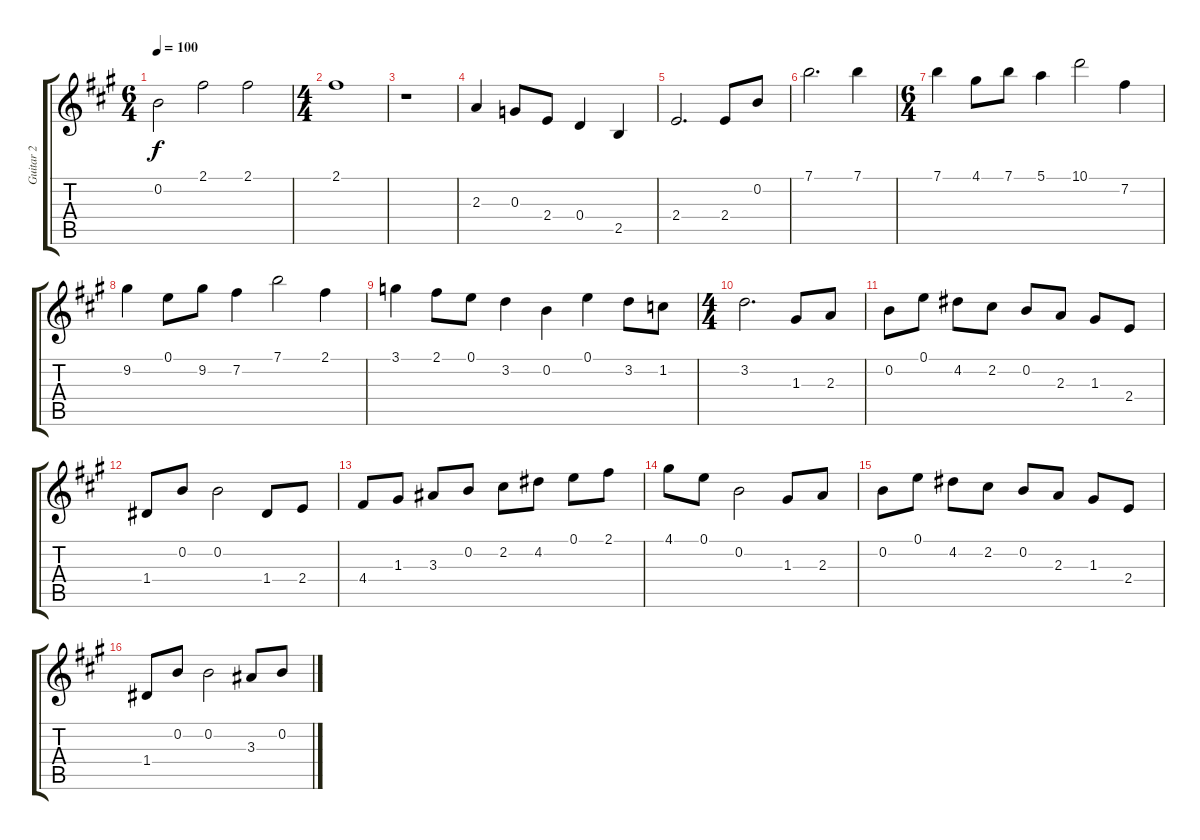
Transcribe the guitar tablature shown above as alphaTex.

\track ("Guitar 2" "Guitar 2") {instrument acousticguitarnylon}
\staff {score tabs}
\tuning (E4 B3 G3 D3 A2 E2) {hide}
\ts (6 4)
\tempo 100
\clef g2
\ks a
0.2.2{dy f} 2.1.2 2.1.2 |
\ts (4 4)
2.1.1 |
r.1 |
2.3.4 0.3.8 2.4.8 0.4.4 2.5.4 |
2.4.2{d} 2.4.8 0.2.8 |
7.1.2{d} 7.1.4 |
\ts (6 4)
7.1.4 4.1.8 7.1.8 5.1.4 10.1.2 7.2.4 |
9.2.4 0.1.8 9.2.8 7.2.4 7.1.2 2.1.4 |
3.1.4 2.1.8 0.1.8 3.2.4 0.2.4 0.1.4 3.2.8 1.2.8 |
\ts (4 4)
3.2.2{d} 1.3.8 2.3.8 |
0.2.8 0.1.8 4.2.8 2.2.8 0.2.8 2.3.8 1.3.8 2.4.8 |
1.4.8 0.2.8 0.2.2 1.4.8 2.4.8 |
4.4.8 1.3.8 3.3.8 0.2.8 2.2.8 4.2.8 0.1.8 2.1.8 |
4.1.8 0.1.8 0.2.2 1.3.8 2.3.8 |
0.2.8 0.1.8 4.2.8 2.2.8 0.2.8 2.3.8 1.3.8 2.4.8 |
1.4.8 0.2.8 0.2.2 3.3.8 0.2.8
